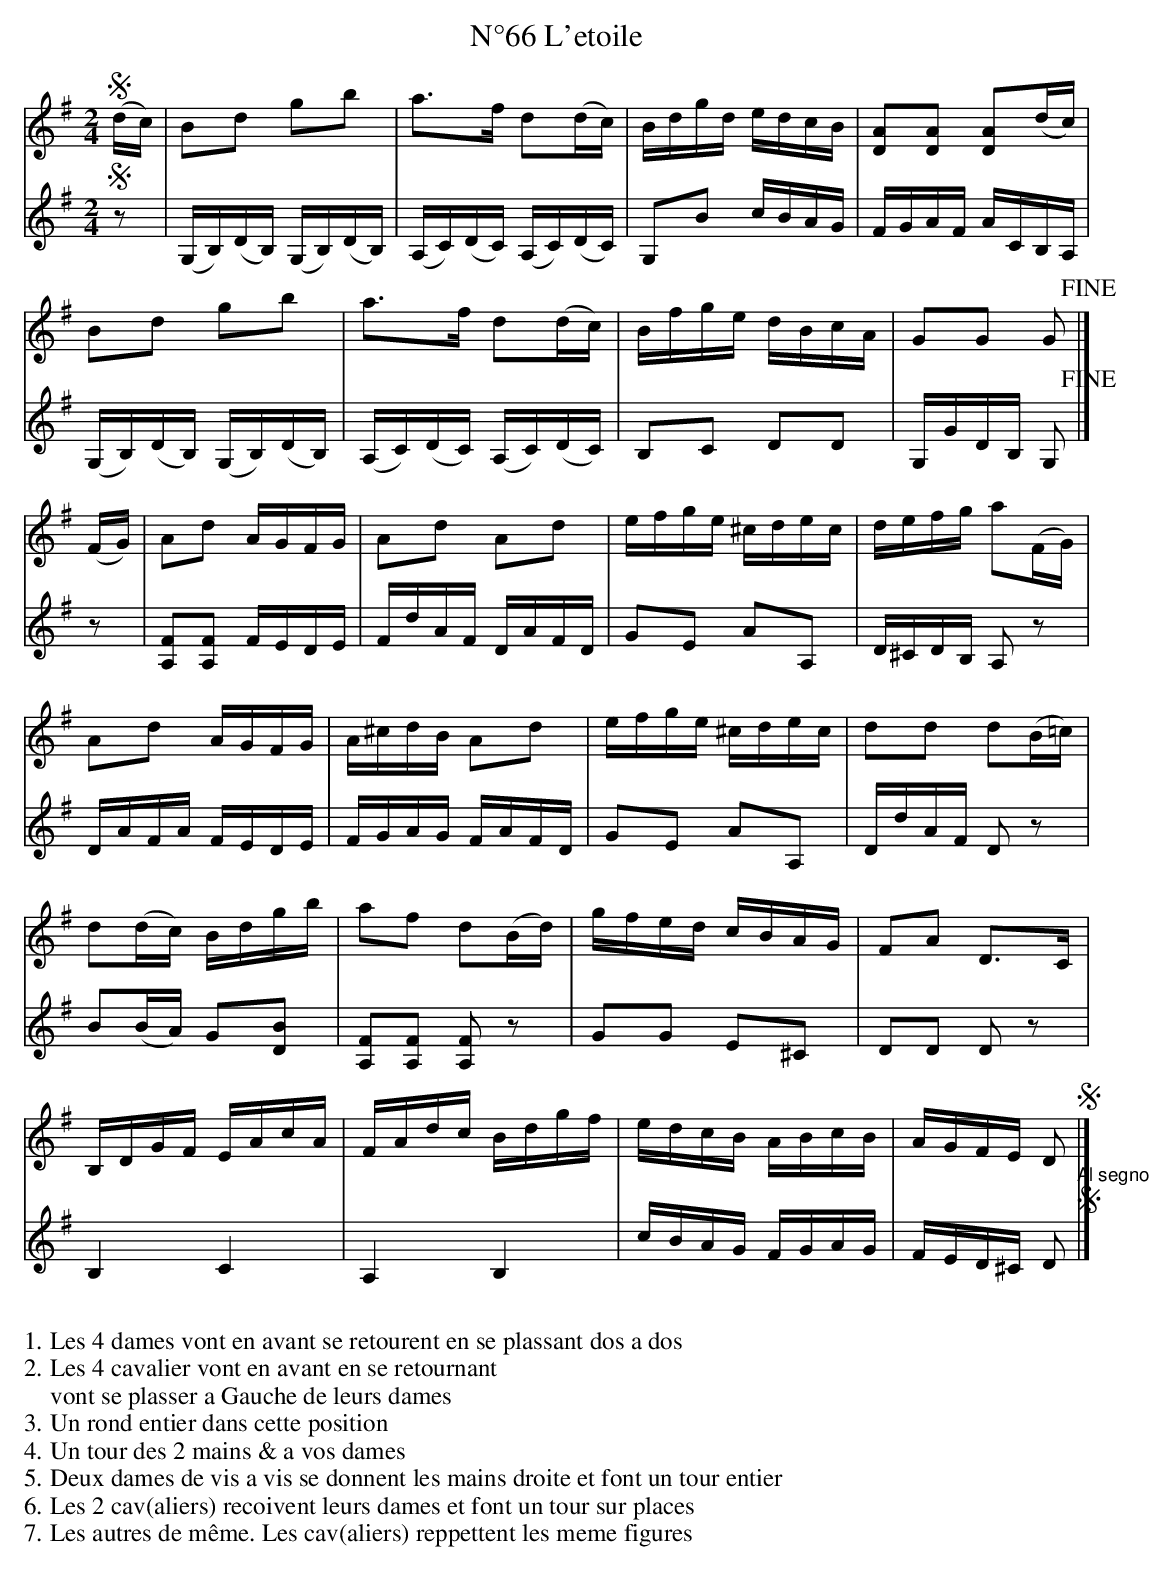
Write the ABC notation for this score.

X:1
T:N°66 L'etoile
M:2/4
K:Gmaj
L:1/16
C:N.J.DELHAISE fils
O:Belgium (Huy)
[V:1]
!segno!(dc)|B2d2 g2b2|a2>f2 d2(dc)|Bdgd edcB|[DA]2[DA]2 [DA]2(dc)|
B2d2 g2b2|a2>f2 d2(dc)|Bfge dBcA|G2G2 G2!fine!|]
(FG)|A2d2 AGFG|A2d2 A2d2|efge ^cdec|defg a2(FG)|
A2d2 AGFG|A^cdB A2d2|efge ^cdec|d2d2 d2(B=c)|
d2(dc) Bdgb|a2f2 d2(Bd)|gfed cBAG|F2A2 D2>C2|
B,DGF EAcA|FAdc Bdgf|edcB ABcB|AGFE D2 !segno!|]
[V:2]
!segno!z2|(G,B,)(DB,) (G,B,)(DB,)|(A,C)(DC) (A,C)(DC)|G,2B2 cBAG|FGAF ACB,A,|
(G,B,)(DB,) (G,B,)(DB,)|(A,C)(DC) (A,C)(DC)|B,2C2 D2D2|G,GDB, G,2!fine!|]
z2|[A,F]2[A,F]2 FEDE|FdAF DAFD|G2E2 A2A,2|D^CDB, A,2z2|
DAFA FEDE|FGAG FAFD|G2E2 A2A,2|DdAF D2z2|
B2(BA) G2[DB]2|[A,F]2[A,F]2 [A,F]2z2|G2G2 E2^C2|D2D2 D2z2|
B,4 C4|A,4 B,4|cBAG FGAG|FED^C D2!segno!"Al segno"|]
W:1.Les 4 dames vont en avant se retourent en se plassant dos a dos
W:2.Les 4 cavalier vont en avant en se retournant
W:  vont se plasser a Gauche de leurs dames
W:3.Un rond entier dans cette position
W:4.Un tour des 2 mains & a vos dames
W:5.Deux dames de vis a vis se donnent les mains droite et font un tour entier
W:6.Les 2 cav(aliers) recoivent leurs dames et font un tour sur places
W:7.Les autres de même. Les cav(aliers) reppettent les meme figures
